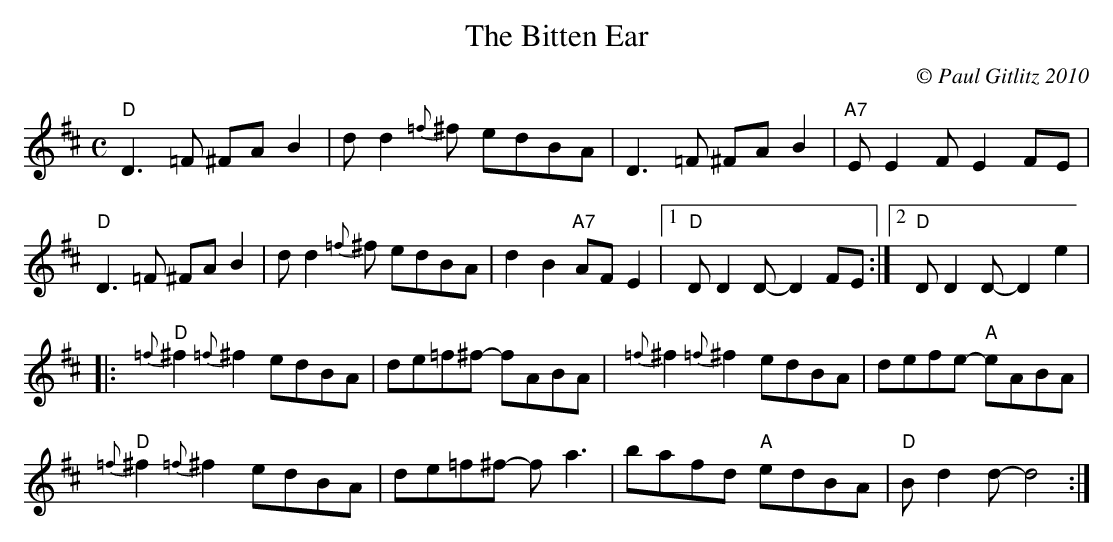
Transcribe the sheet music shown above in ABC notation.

X:1
T:Bitten Ear, The
M:C
C:© Paul Gitlitz 2010
K:D
"D"D3=F ^FAB2|dd2{=f}^f edBA|D3=F ^FAB2|"A7"EE2F E2FE|!
"D"D3=F ^FAB2|dd2{=f}^f edBA|d2B2"A7"AFE2|1"D"D D2 D-D2FE:|2"D"D D2 D-D2e2|!
|:"D"{=f}^f2{=f}^f2 edBA|de=f^f- fABA|{=f}^f2{=f}^f2 edBA|defe- "A"eABA|!
"D"{=f}^f2{=f}^f2 edBA|de=f^f- fa3|bafd "A"edBA|"D"Bd2d-d4:|
